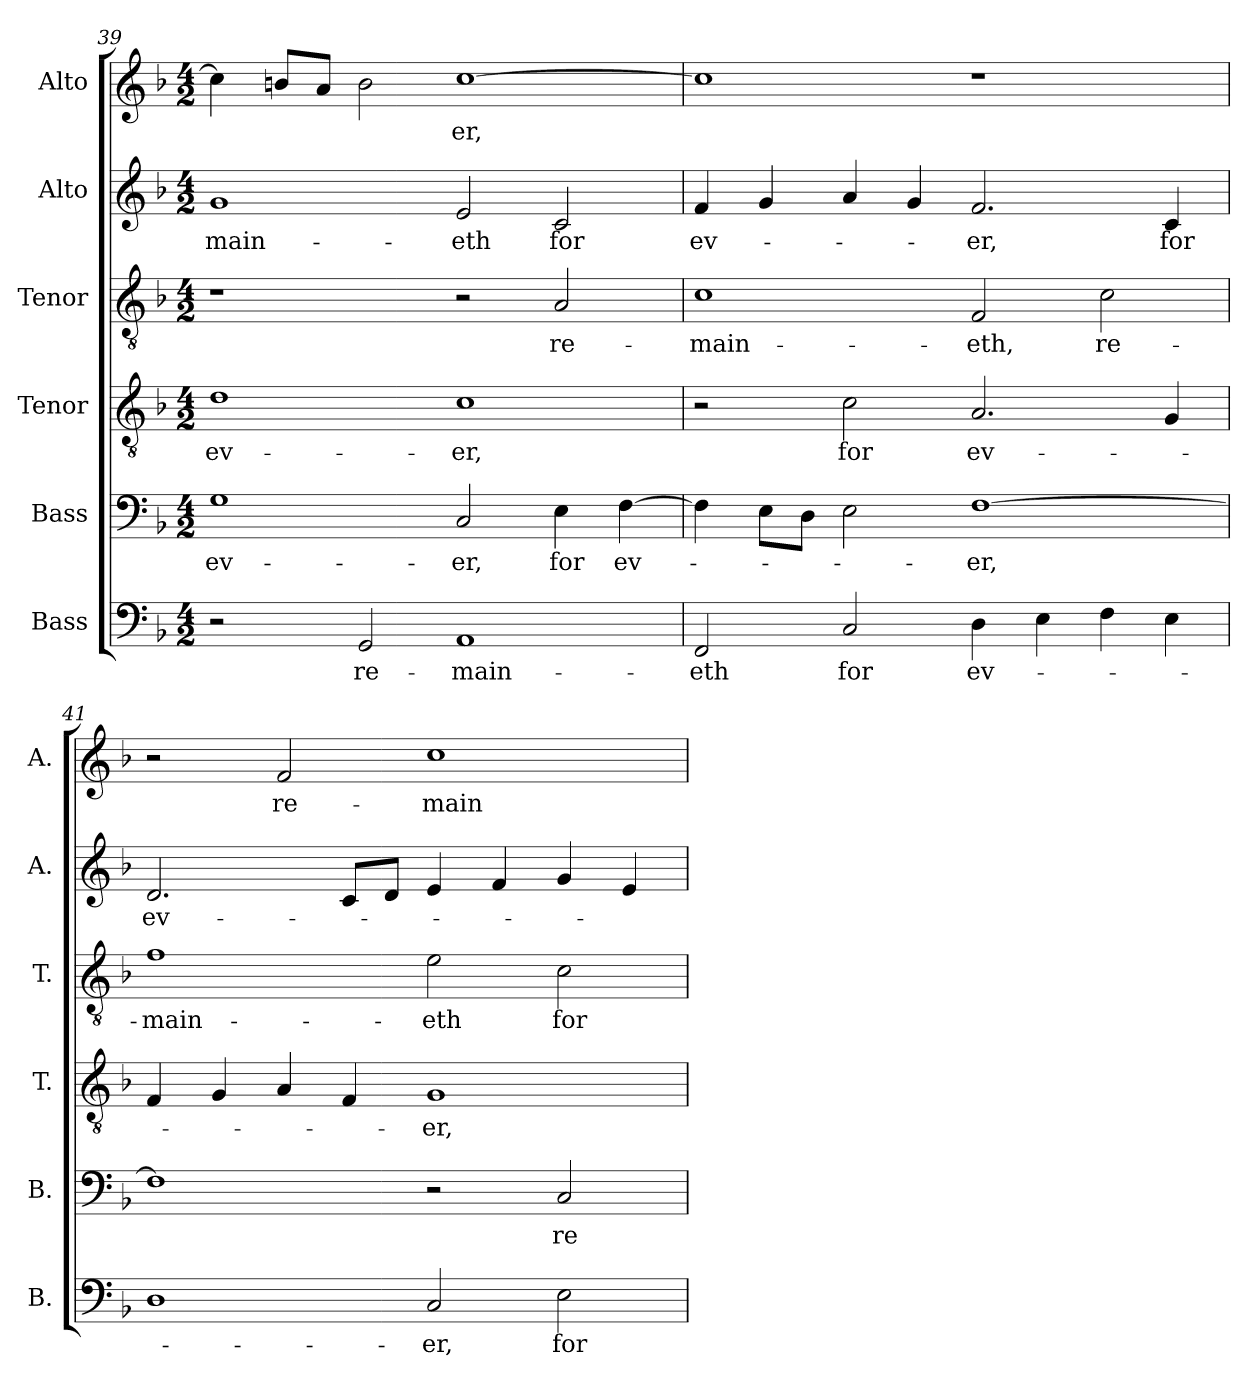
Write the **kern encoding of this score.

**kern	**text	**kern	**text	**kern	**text	**kern	**text	**kern	**text	**kern	**text
*part6	*part6	*part5	*part5	*part4	*part4	*part3	*part3	*part2	*part2	*part1	*part1
*staff6	*staff6	*staff5	*staff5	*staff4	*staff4	*staff3	*staff3	*staff2	*staff2	*staff1	*staff1
*I"Bass	*	*I"Bass	*	*I"Tenor	*	*I"Tenor	*	*I"Alto	*	*I"Alto	*
*I'B.	*	*I'B.	*	*I'T.	*	*I'T.	*	*I'A.	*	*I'A.	*
*clefF4	*	*clefF4	*	*clefGv2	*	*clefGv2	*	*clefG2	*	*clefG2	*
*	*	*	*	*ITrd7c12	*	*ITrd7c12	*	*	*	*	*
*k[b-]	*	*k[b-]	*	*k[b-]	*	*k[b-]	*	*k[b-]	*	*k[b-]	*
*F:	*	*F:	*	*F:	*	*F:	*	*F:	*	*F:	*
*M4/2	*	*M4/2	*	*M4/2	*	*M4/2	*	*M4/2	*	*M4/2	*
=39	=39	=39	=39	=39	=39	=39	=39	=39	=39	=39	=39
!	!	!	!LO:LY:b:color=#000000	!	!	!	!	!	!	!	!
!	!	!	!	!	!LO:LY:b:color=#000000	!	!	!	!	!	!
!	!	!	!	!	!	!	!	!	!LO:LY:b:color=#000000	!	!
2r	.	1Gi	ev-	1Di	ev-	1r	.	1gi	-main-	4cci\]	.
.	.	.	.	.	.	.	.	.	.	8bni/L	.
.	.	.	.	.	.	.	.	.	.	8ai/J	.
!	!LO:LY:b:color=#000000	!	!	!	!	!	!	!	!	!	!
2GGi/	re-	.	.	.	.	.	.	.	.	2bi\	.
!	!LO:LY:b:color=#000000	!	!	!	!	!	!	!	!	!	!
!	!	!	!LO:LY:b:color=#000000	!	!	!	!	!	!	!	!
!	!	!	!	!	!LO:LY:b:color=#000000	!	!	!	!	!	!
!	!	!	!	!	!	!	!	!	!LO:LY:b:color=#000000	!	!
!	!	!	!	!	!	!	!	!	!	!	!LO:LY:b:color=#000000
1AAi	-main-	2Ci/	-er,	1Ci	-er,	2r	.	2ei/	-eth	[1cci	-er,
!	!	!	!LO:LY:b:color=#000000	!	!	!	!	!	!	!	!
!	!	!	!	!	!	!	!LO:LY:b:color=#000000	!	!	!	!
!	!	!	!	!	!	!	!	!	!LO:LY:b:color=#000000	!	!
.	.	4Ei\	for	.	.	2AAi/	re-	2ci/	for	.	.
!	!	!	!LO:LY:b:color=#000000	!	!	!	!	!	!	!	!
.	.	[4Fi\	ev-	.	.	.	.	.	.	.	.
=40	=40	=40	=40	=40	=40	=40	=40	=40	=40	=40	=40
!	!LO:LY:b:color=#000000	!	!	!	!	!	!	!	!	!	!
!	!	!	!	!	!	!	!LO:LY:b:color=#000000	!	!	!	!
!	!	!	!	!	!	!	!	!	!LO:LY:b:color=#000000	!	!
2FFi/	-eth	4Fi\]	.	2r	.	1Ci	-main-	4fi/	ev-	1cci]	.
.	.	8Ei\L	.	.	.	.	.	4gi/	.	.	.
.	.	8Di\J	.	.	.	.	.	.	.	.	.
!	!LO:LY:b:color=#000000	!	!	!	!	!	!	!	!	!	!
!	!	!	!	!	!LO:LY:b:color=#000000	!	!	!	!	!	!
2Ci/	for	2Ei\	.	2Ci\	for	.	.	4ai/	.	.	.
.	.	.	.	.	.	.	.	4gi/	.	.	.
!	!LO:LY:b:color=#000000	!	!	!	!	!	!	!	!	!	!
!	!	!	!LO:LY:b:color=#000000	!	!	!	!	!	!	!	!
!	!	!	!	!	!LO:LY:b:color=#000000	!	!	!	!	!	!
!	!	!	!	!	!	!	!LO:LY:b:color=#000000	!	!	!	!
!	!	!	!	!	!	!	!	!	!LO:LY:b:color=#000000	!	!
4Di\	ev-	[1Fi	-er,	2.AAi/	ev-	2FFi/	-eth,	2.fi/	-er,	1r	.
4Ei\	.	.	.	.	.	.	.	.	.	.	.
!	!	!	!	!	!	!	!LO:LY:b:color=#000000	!	!	!	!
4Fi\	.	.	.	.	.	2Ci\	re-	.	.	.	.
!	!	!	!	!	!	!	!	!	!LO:LY:b:color=#000000	!	!
4Ei\	.	.	.	4GGi/	.	.	.	4ci/	for	.	.
!!LO:PB:g=z
=41	=41	=41	=41	=41	=41	=41	=41	=41	=41	=41	=41
!	!	!	!	!	!	!	!LO:LY:b:color=#000000	!	!	!	!
!	!	!	!	!	!	!	!	!	!LO:LY:b:color=#000000	!	!
1Di	.	1Fi]	.	4FFi/	.	1Fi	-main-	2.di/	ev-	2r	.
.	.	.	.	4GGi/	.	.	.	.	.	.	.
!	!	!	!	!	!	!	!	!	!	!	!LO:LY:b:color=#000000
.	.	.	.	4AAi/	.	.	.	.	.	2fi/	re-
.	.	.	.	4FFi/	.	.	.	8ci/L	.	.	.
.	.	.	.	.	.	.	.	8di/J	.	.	.
!	!LO:LY:b:color=#000000	!	!	!	!	!	!	!	!	!	!
!	!	!	!	!	!LO:LY:b:color=#000000	!	!	!	!	!	!
!	!	!	!	!	!	!	!LO:LY:b:color=#000000	!	!	!	!
!	!	!	!	!	!	!	!	!	!	!	!LO:LY:b:color=#000000
2Ci/	-er,	2r	.	1GGi	-er,	2Ei\	-eth	4ei/	.	1cci	-main-
.	.	.	.	.	.	.	.	4fi/	.	.	.
!	!LO:LY:b:color=#000000	!	!	!	!	!	!	!	!	!	!
!	!	!	!LO:LY:b:color=#000000	!	!	!	!	!	!	!	!
!	!	!	!	!	!	!	!LO:LY:b:color=#000000	!	!	!	!
2Ei\	for	2Ci/	re-	.	.	2Ci\	for	4gi/	.	.	.
.	.	.	.	.	.	.	.	4ei/	.	.	.
=	=	=	=	=	=	=	=	=	=	=	=
*-	*-	*-	*-	*-	*-	*-	*-	*-	*-	*-	*-
